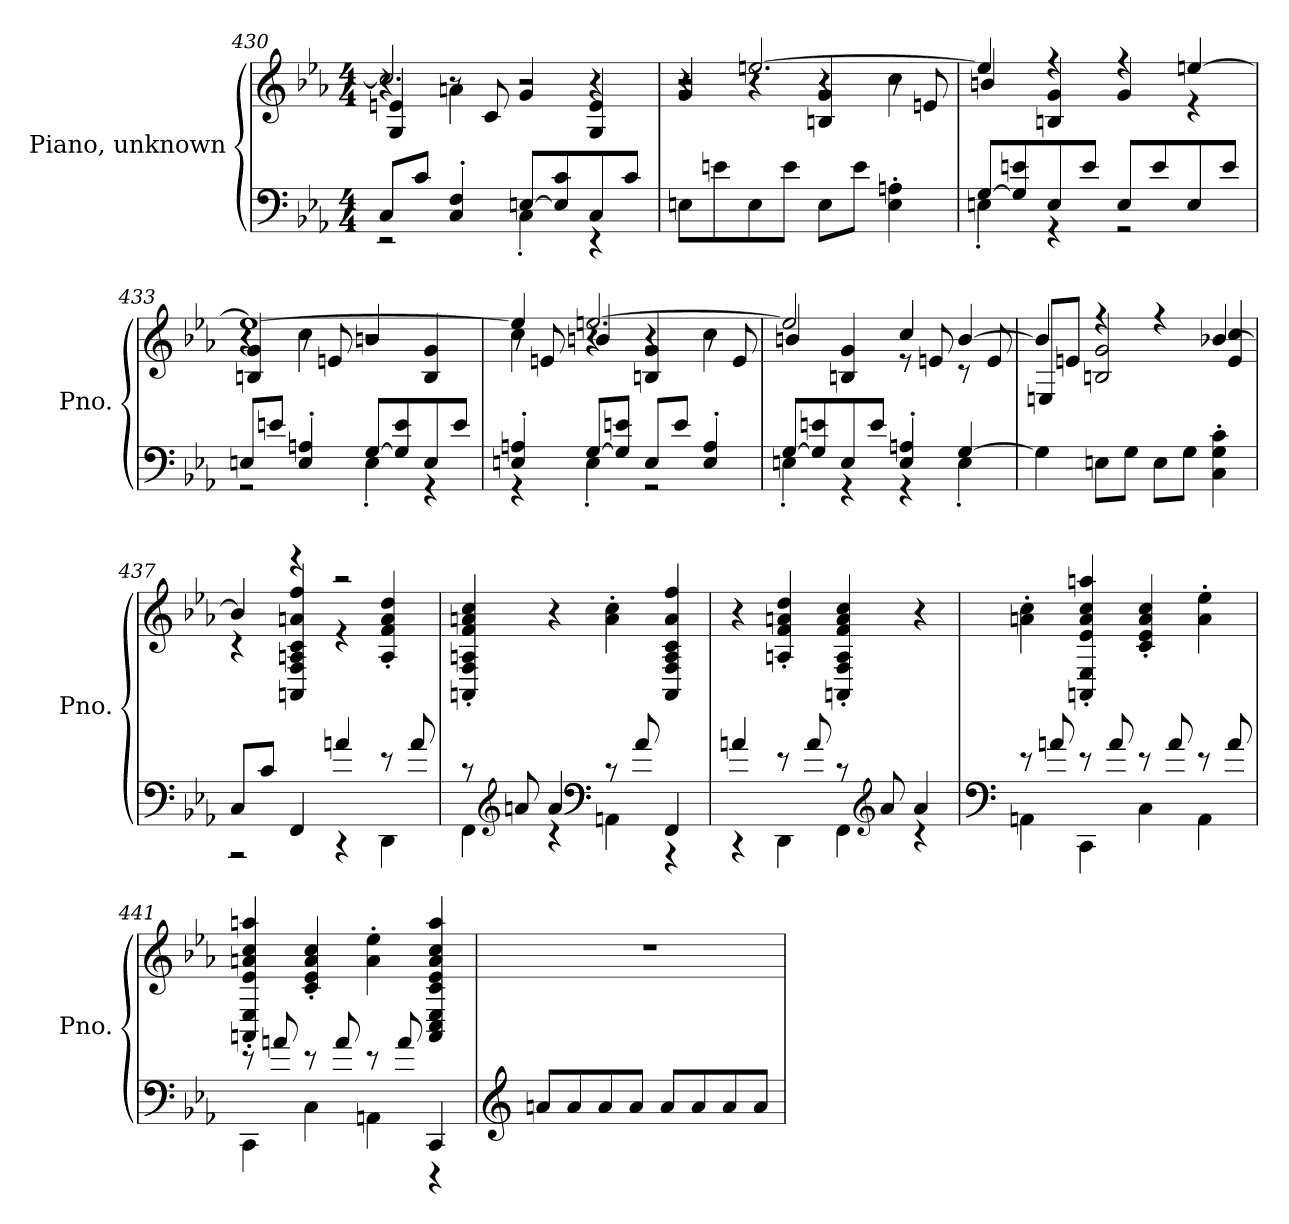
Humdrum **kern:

**kern	**kern
*part1	*part1
*staff2	*staff1
*I"Piano, unknown	*
*I'Pno.	*
*clefF4	*clefG2
*k[b-e-a-]	*k[b-e-a-]
*M4/4	*M4/4
=430	=430
*^	*^
*	*	*	*^
8C/L	2r	2.cc/]	4r	4G/ 4en/
8c/J	.	.	.	.
4C/' 4F/'	.	.	4an\	8r
.	.	.	.	8c/
[8En/L	4C'\	.	2r	4g/
8E/] 8c/	.	.	.	.
8C/	4r	4r	.	4G/ 4e/
8c/J	.	.	.	.
*v	*v	*	*	*
=431	=431	=431	=431
8En\L	4r	2r	4g/
8en\	.	.	.
8E\	[2.een/	.	4r
8e\J	.	.	.
8E\L	.	4r	4Bn/ 4g/
8e\J	.	.	.
4E\' 4An\'	.	4cc\	8r
.	.	.	8en/
*	*	*v	*v
=432	=432	=432
*^	*	*
[8G/L	4En'\	4ee/]	4bn/
8G/] 8en/	.	.	.
8E/	4r	4r	4Bn/ 4g/
8e/J	.	.	.
8E/L	2r	4r	4g/
8e/	.	.	.
8E/	.	[4een/	4r
8e/J	.	.	.
!!LO:LB:g=z
=433	=433	=433	=433
*	*	*	*^
8En/L	2r	1ee_	4r	4Bn/ 4g/
8en/J	.	.	.	.
4E/' 4An/'	.	.	4cc\	8r
.	.	.	.	8en/
[8G/L	4E'\	.	2r	4bn/
8G/] 8e/	.	.	.	.
8E/	4r	.	.	4B/ 4g/
8e/J	.	.	.	.
=434	=434	=434	=434	=434
4En/' 4An/'	4r	4ee/]	4cc\	8r
.	.	.	.	8en/
[8G/L	4E'\	[2.een/	4r	4bn/
8G/] 8en/J	.	.	.	.
8E/L	2r	.	4r	4Bn/ 4g/
8e/J	.	.	.	.
4E/' 4A/'	.	.	4cc\	8r
.	.	.	.	8e/
*	*	*	*v	*v
=435	=435	=435	=435
[8G/L	4En'\	2ee/]	4bn/
8G/] 8en/	.	.	.
8E/	4r	.	4Bn/ 4g/
8e/J	.	.	.
4E/' 4An/'	4r	4cc/	8r
.	.	.	8en/
[4G/	4E'\	[4b/	8r
.	.	.	8e/
*v	*v	*	*
!!LO:LB:g=z	!!
=436	=436	=436
4G\]	4b/]	8En/L
.	.	8en/J
8En\L	4r	2Bn/ 2g/
8G\J	.	.
8E\L	4r	.
8G\J	.	.
4C\' 4G\' 4c\'	[4b-X/	4e/ 4cc/
=437	=437	=437
*^	*	*
8C/L	2r	4b-/]	4r
8c/J	.	.	.
4FF/	.	4r	4AAn/ 4F/ 4An/ 4c/ 4an/ 4ff/
4an/	4r	2r	4r
8r	4DD\	.	4A/' 4f/' 4a/' 4dd/'
8a/	.	.	.
*	*	*v	*v
=438	=438	=438
8r	4FF\	4AAn/' 4F/' 4An/' 4f/' 4an/' 4cc/'
*clefG2	*	*
8an/	.	.
4a/	4r	4r
*clefF4	*	*
8r	4AAn\	4a\' 4cc\'
8a/	.	.
4FF/	4r	4AA/ 4F/ 4A/ 4c/ 4a/ 4ff/
=439	=439	=439
4an/	4r	4r
8r	4DD\	4An/' 4f/' 4an/' 4dd/'
8a/	.	.
8r	4FF\	4AAn/' 4F/' 4A/' 4f/' 4a/' 4cc/'
*clefG2	*	*
8a/	.	.
4a/	4r	4r
!!LO:LB:g=z
=440	=440	=440
*clefF4	*	*
8r	4AAn\	4an\' 4cc\'
8an/	.	.
8r	4CC\	4AAn/' 4E-/' 4e-/' 4a/' 4cc/' 4aan/'
8a/	.	.
8r	4C\	4c/' 4e-/' 4a/' 4cc/'
8a/	.	.
8r	4AA\	4a\' 4ee-\'
8a/	.	.
=441	=441	=441
8r	4CC\	4AAn/' 4E-/' 4e-/' 4an/' 4cc/' 4aan/'
8an/	.	.
8r	4C\	4c/' 4e-/' 4a/' 4cc/'
8a/	.	.
8r	4AAn\	4a\' 4ee-\'
8a/	.	.
4CC/	4r	4AA/ 4C/ 4E-/ 4c/ 4e-/ 4a/ 4cc/ 4aa/
*v	*v	*
=442	=442
*clefG2	*
8an/L	1r
8a/	.
8a/	.
8a/J	.
8a/L	.
8a/	.
8a/	.
8a/J	.
=	=
*-	*-
